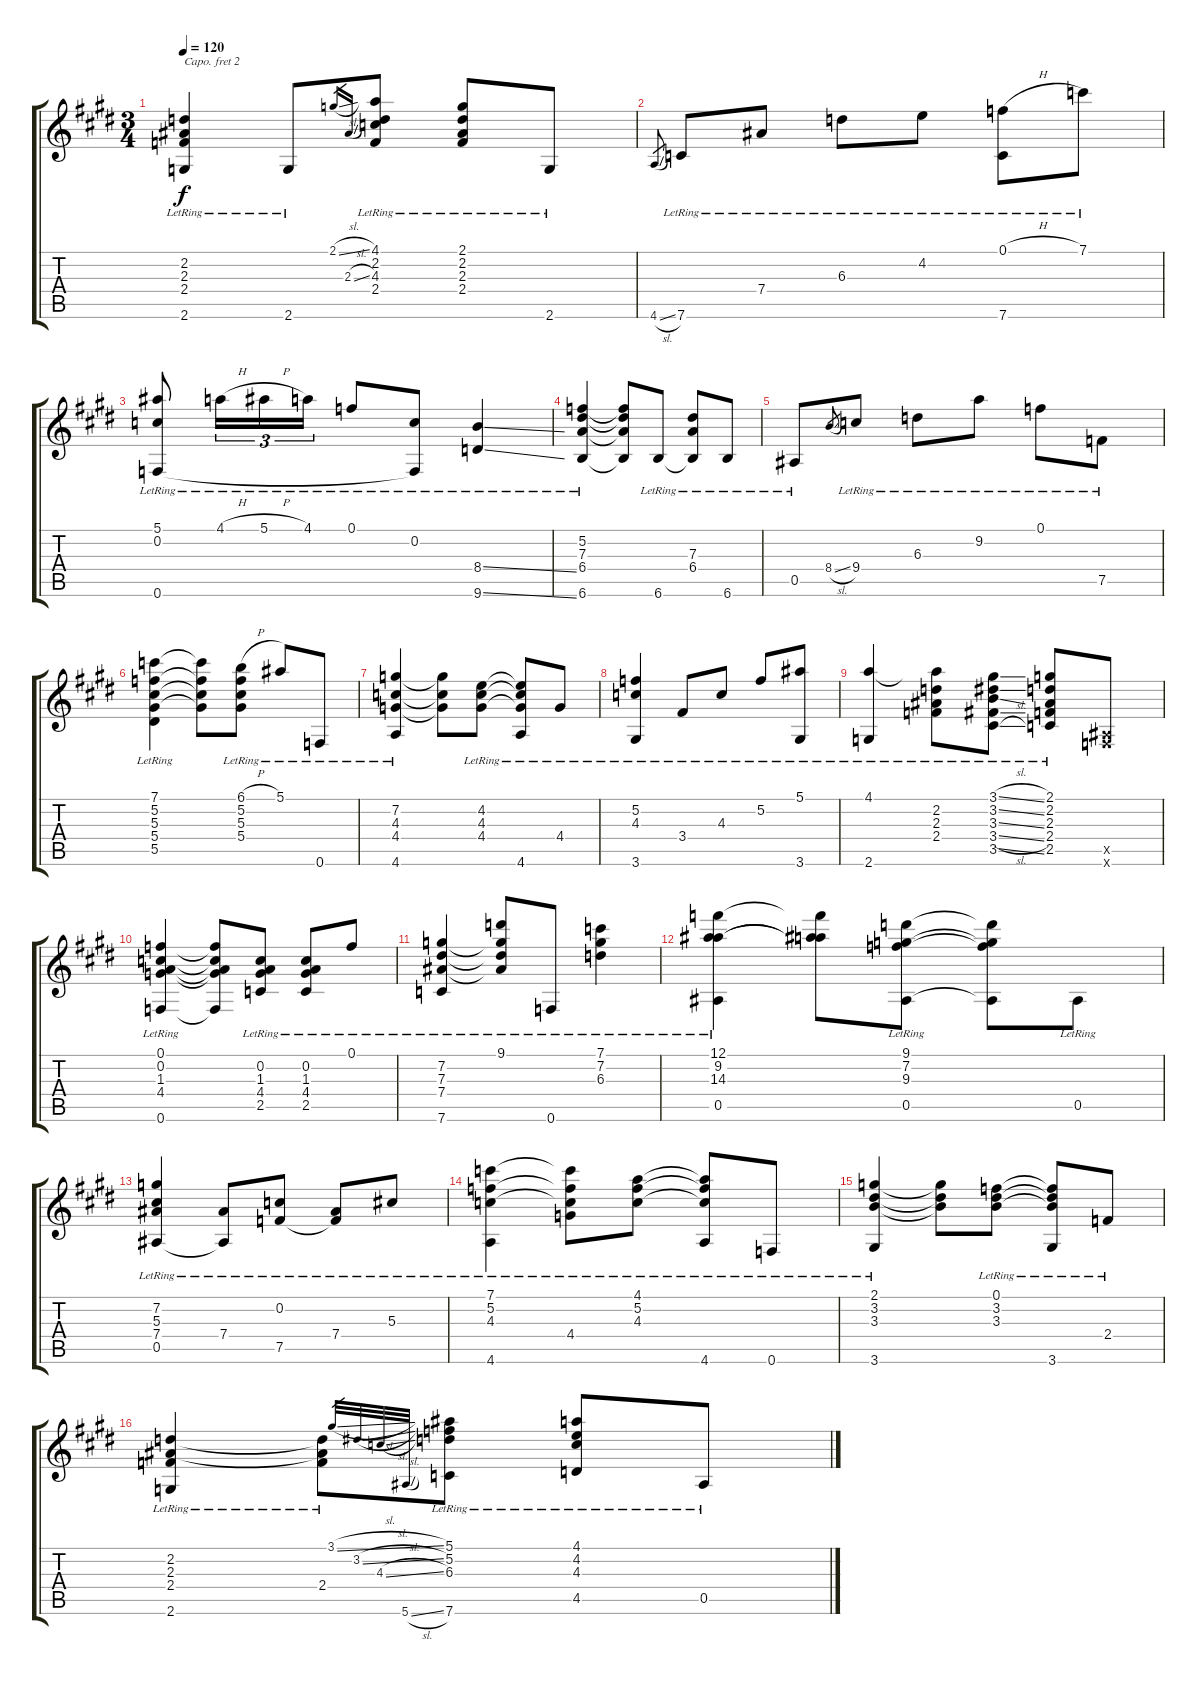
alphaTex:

\track "" {instrument acousticguitarnylon}
\staff {score tabs}
\capo 2
\tuning (Eb4 Bb3 Gb3 Db3 Ab2 Eb2) {hide}
\ts (3 4)
\tempo 120
\clef g2
\ks e
(2.2{lr} 2.3{lr} 2.4{lr} 2.6{lr}).4{dy f} 2.6{lr}.8 2.1{sl}.16{gr} 2.3{sl}.16{gr} (4.1{lr} 2.2{lr} 4.3{lr} 2.4{lr}).8 (2.1{lr} 2.2{lr} 2.3{lr} 2.4{lr}).8 2.6{lr}.8 |
4.6{sl}.8{gr} 7.6{lr}.8 7.4{lr}.8 6.3{lr}.8 4.2{lr}.8 (0.1{h lr} 7.6{lr}).8 7.1{lr}.8 |
(5.1{lr} 0.2{lr} 0.6{lr}).8 4.1{h lr}.16{tu (3 2)} 5.1{h lr}.16{tu (3 2)} 4.1{lr}.16{tu (3 2)} 0.1{lr}.8 (0.2{lr} 0.6{t}).8 (8.4{ss lr} 9.6{ss lr}).4 |
(5.2{lr} 7.3{lr} 6.4{lr} 6.6{lr}).4 (5.2{t} 7.3{t} 6.4{t} 6.6{t}).8 6.6{lr}.8 (7.3{lr} 6.4{lr} 6.6{t}).8 6.6{lr}.8 |
0.5{lr}.8 8.4{sl}.8{gr} 9.4{lr}.8 6.3{lr}.8 9.2{lr}.8 0.1{lr}.8 7.5{lr}.8 |
(7.1{lr} 5.2{lr} 5.3{lr} 5.4{lr} 5.5{lr}).4 (7.1{t} 5.2{t} 5.3{t} 5.4{t}).8 (6.1{h lr} 5.2{lr} 5.3{lr} 5.4{lr}).8 5.1{lr}.8 0.6{lr}.8 |
(7.2{lr} 4.3{lr} 4.4{lr} 4.6{lr}).4 (7.2{t} 4.3{t} 4.4{t}).8 (4.2{lr} 4.3{lr} 4.4{lr}).8 (4.2{t} 4.3{t} 4.4{t} 4.6{lr}).8 4.4{lr}.8 |
(5.2{lr} 4.3{lr} 3.6{lr}).4 3.4{lr}.8 4.3{lr}.8 5.2{lr}.8 (5.1{lr} 3.6{lr}).8 |
(4.1{lr} 2.6{lr}).4 (4.1{t} 2.2{lr} 2.3{lr} 2.4{lr}).8 (3.1{sl lr} 3.2{sl lr} 3.3{sl lr} 3.4{sl lr} 3.5{sl lr}).8 (2.1{lr} 2.2{lr} 2.3{lr} 2.4{lr} 2.5{lr}).8 (0.5{x} 0.6{x}).8 |
(0.1{lr} 0.2{lr} 1.3{lr} 4.4{lr} 0.6{lr}).4 (0.1{t} 0.2{t} 1.3{t} 4.4{t} 0.6{t}).8 (0.2{lr} 1.3{lr} 4.4{lr} 2.5{lr}).8 (0.2{lr} 1.3{lr} 4.4{lr} 2.5{lr}).8 0.1{lr}.8 |
(7.2{lr} 7.3{lr} 7.4{lr} 7.6{lr}).4 (9.1{lr} 7.2{t} 7.3{t} 7.4{t}).8 0.6{lr}.8 (7.1{lr} 7.2{lr} 6.3{lr}).4 |
(12.1{lr} 9.2{lr} 14.3{lr} 0.5{lr}).4 (12.1{t} 9.2{t} 14.3{t}).8 (9.1{lr} 7.2{lr} 9.3{lr} 0.5{lr}).8 (9.1{t} 7.2{t} 9.3{t} 0.5{t}).8 0.5{lr}.8 |
(7.2{lr} 5.3{lr} 7.4{lr} 0.5{lr}).4 (7.4{lr} 0.5{t}).8 (0.2{lr} 7.5{lr}).8 (7.4{lr} 7.5{t}).8 5.3{lr}.8 |
(7.1{lr} 5.2{lr} 4.3{lr} 4.6{lr}).4 (7.1{t} 5.2{t} 4.3{t} 4.4{lr}).8 (4.1{lr} 5.2{lr} 4.3{lr}).8 (4.1{t} 5.2{t} 4.3{t} 4.6{lr}).8 0.6{lr}.8 |
(2.1{lr} 3.2{lr} 3.3{lr} 3.6{lr}).4 (2.1{t} 3.2{t} 3.3{t}).8 (0.1{lr} 3.2{lr} 3.3{lr}).8 (0.1{t} 3.2{t} 3.3{t} 3.6{lr}).8 2.4{lr}.8 |
(2.2{lr} 2.3{lr} 2.4{lr} 2.6{lr}).4 (2.2{t} 2.3{t} 2.4{lr}).8 3.1{sl}.32{gr} 3.2{sl}.32{gr} 4.3{sl}.32{gr} 5.6{sl}.32{gr} (5.1{lr} 5.2{lr} 6.3{lr} 7.6{lr}).8 (4.1{lr} 4.2{lr} 4.3{lr} 4.5{lr}).8 0.5{lr}.8
